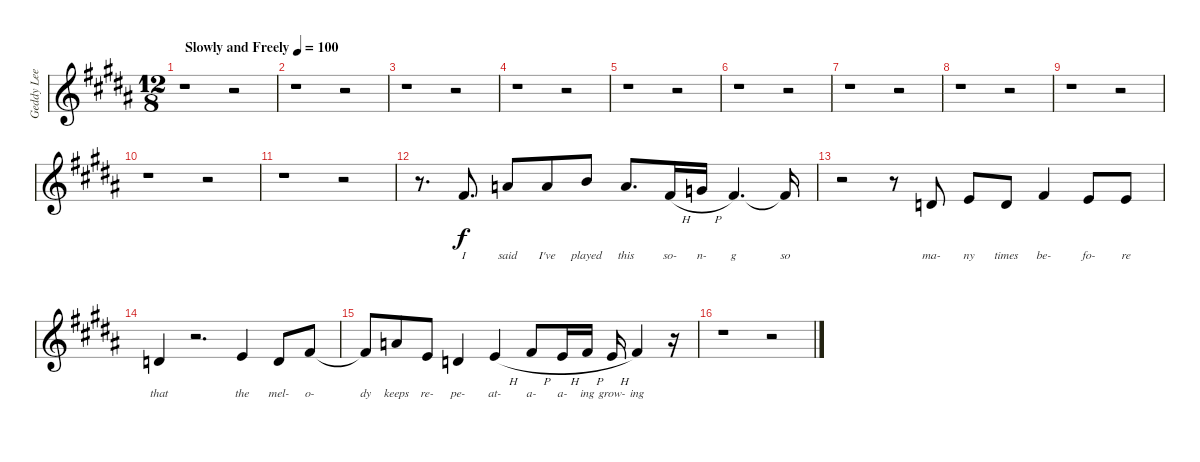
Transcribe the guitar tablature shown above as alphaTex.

\track ("Geddy Lee Vocals" "Geddy Lee ") {instrument reedorgan}
\staff {score}
\tuning (E4 B3 G3 D3 A2 E2) {hide}
\ts (12 8)
\tempo (100 "Slowly and Freely")
\clef g2
\ks b
r.1{dy f instrument reedorgan} r.2 |
r.1 r.2 |
r.1 r.2 |
r.1 r.2 |
r.1 r.2 |
r.1 r.2 |
r.1 r.2 |
r.1 r.2 |
r.1 r.2 |
r.1 r.2 |
r.1 r.2 |
r.8{d} 7.2.8{d lyrics (0 "I") lyrics (1 "") lyrics (2 "") lyrics (3 "") lyrics (4 "")} 5.1.8{lyrics (0 "said") lyrics (1 "") lyrics (2 "") lyrics (3 "") lyrics (4 "")} 5.1.8{lyrics (0 "I've") lyrics (1 "") lyrics (2 "") lyrics (3 "") lyrics (4 "")} 7.1.8{lyrics (0 "played") lyrics (1 "") lyrics (2 "") lyrics (3 "") lyrics (4 "")} 5.1.8{d lyrics (0 "this") lyrics (1 "") lyrics (2 "") lyrics (3 "") lyrics (4 "")} 7.2{h}.16{lyrics (0 "so-") lyrics (1 "") lyrics (2 "") lyrics (3 "") lyrics (4 "")} 8.2{h}.16{lyrics (0 "n-") lyrics (1 "") lyrics (2 "") lyrics (3 "") lyrics (4 "")} 7.2.4{d lyrics (0 "g") lyrics (1 "") lyrics (2 "") lyrics (3 "") lyrics (4 "")} 7.2{t}.16{lyrics (0 "so") lyrics (1 "") lyrics (2 "") lyrics (3 "") lyrics (4 "")} |
r.2 r.8 7.3.8{lyrics (0 "ma-") lyrics (1 "") lyrics (2 "") lyrics (3 "") lyrics (4 "")} 5.2.8{lyrics (0 "ny") lyrics (1 "") lyrics (2 "") lyrics (3 "") lyrics (4 "")} 7.3.8{lyrics (0 "times") lyrics (1 "") lyrics (2 "") lyrics (3 "") lyrics (4 "")} 7.2.4{lyrics (0 "be-") lyrics (1 "") lyrics (2 "") lyrics (3 "") lyrics (4 "")} 5.2.8{lyrics (0 "fo-") lyrics (1 "") lyrics (2 "") lyrics (3 "") lyrics (4 "")} 5.2.8{lyrics (0 "re") lyrics (1 "") lyrics (2 "") lyrics (3 "") lyrics (4 "")} |
7.3.4{lyrics (0 "that") lyrics (1 "") lyrics (2 "") lyrics (3 "") lyrics (4 "")} r.2{d} 5.2.4{lyrics (0 "the") lyrics (1 "") lyrics (2 "") lyrics (3 "") lyrics (4 "")} 7.3.8{lyrics (0 "mel-") lyrics (1 "") lyrics (2 "") lyrics (3 "") lyrics (4 "")} 7.2.8{lyrics (0 "o-") lyrics (1 "") lyrics (2 "") lyrics (3 "") lyrics (4 "")} |
7.2{t}.8{lyrics (0 "dy") lyrics (1 "") lyrics (2 "") lyrics (3 "") lyrics (4 "")} 5.1.8{lyrics (0 "keeps") lyrics (1 "") lyrics (2 "") lyrics (3 "") lyrics (4 "")} 5.2.8{lyrics (0 "re-") lyrics (1 "") lyrics (2 "") lyrics (3 "") lyrics (4 "")} 7.3.4{lyrics (0 "pe-") lyrics (1 "") lyrics (2 "") lyrics (3 "") lyrics (4 "")} 5.2{h}.4{lyrics (0 "at-") lyrics (1 "") lyrics (2 "") lyrics (3 "") lyrics (4 "")} 7.2{h}.8{lyrics (0 "a-") lyrics (1 "") lyrics (2 "") lyrics (3 "") lyrics (4 "")} 5.2{h}.16{lyrics (0 "a-") lyrics (1 "") lyrics (2 "") lyrics (3 "") lyrics (4 "")} 7.2{h}.16{lyrics (0 "ing") lyrics (1 "") lyrics (2 "") lyrics (3 "") lyrics (4 "")} 5.2{h}.16{lyrics (0 "grow-") lyrics (1 "") lyrics (2 "") lyrics (3 "") lyrics (4 "")} 7.2.4{lyrics (0 "ing") lyrics (1 "") lyrics (2 "") lyrics (3 "") lyrics (4 "")} r.16 |
r.1 r.2
